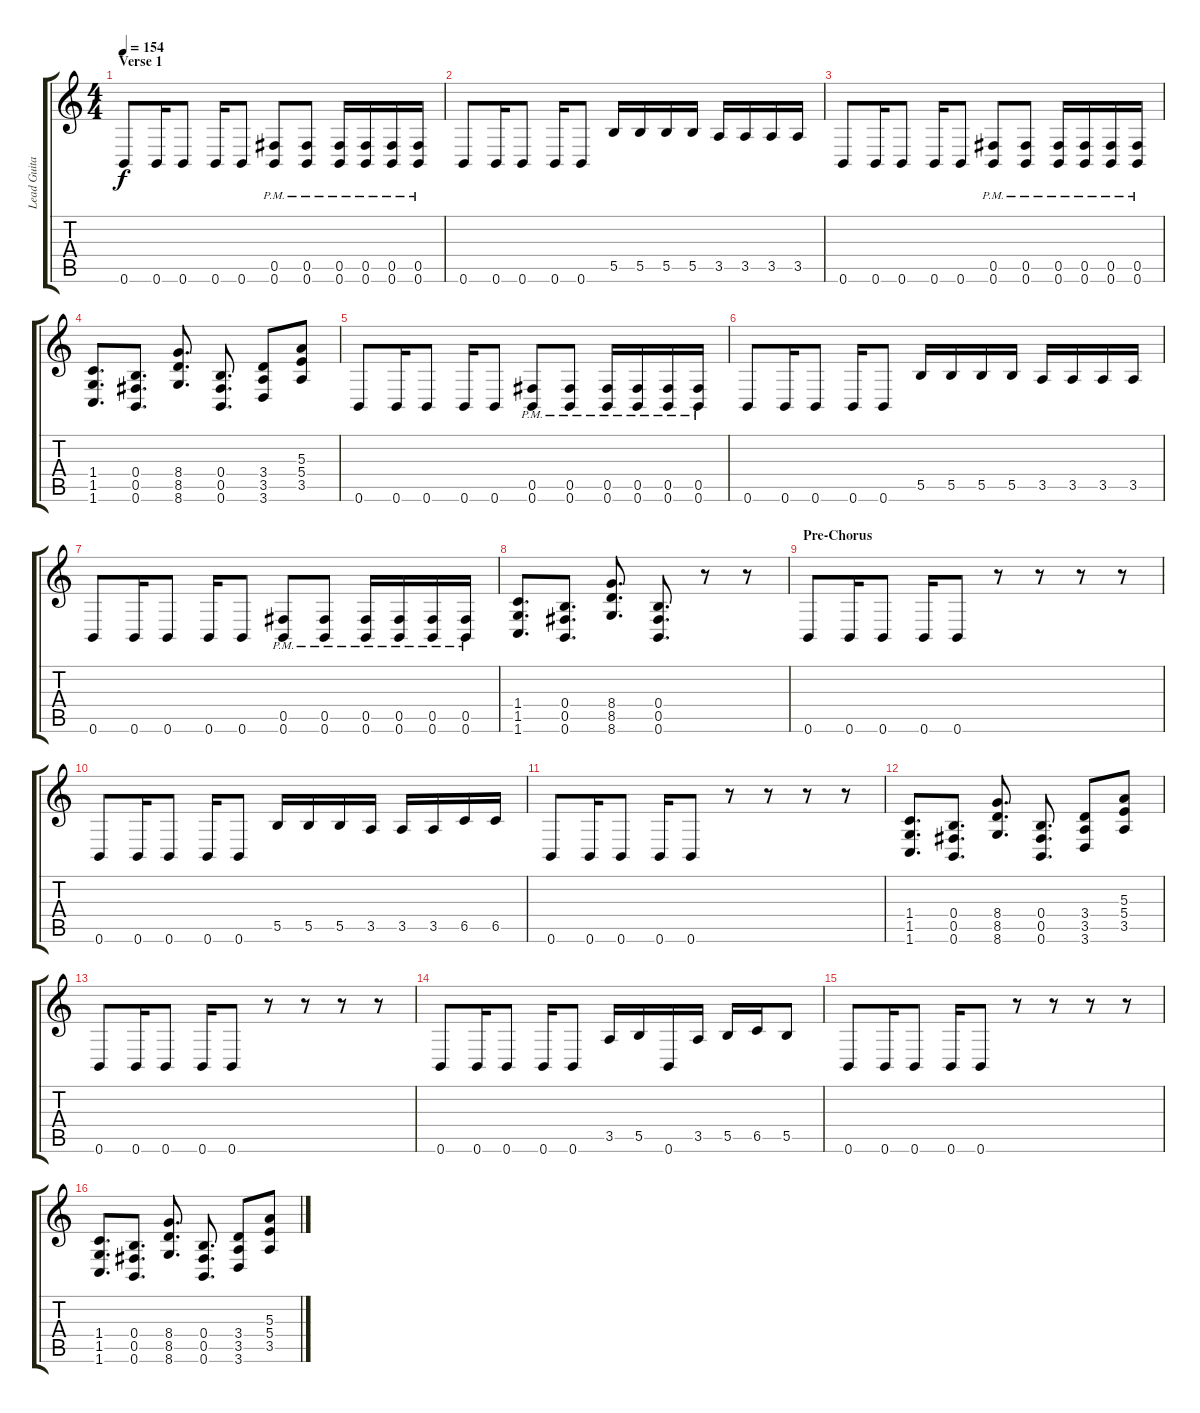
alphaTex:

\track ("Lead Guitar - Padge" "Lead Guita") {instrument overdrivenguitar}
\staff {score tabs}
\tuning (Db4 Ab3 E3 B2 Gb2 B1) {hide}
\ts (4 4)
\section ("" "Verse 1")
\tempo 154
\clef g2
\ks c
0.6.8{dy f} 0.6.16 0.6.8 0.6.16 0.6.8 (0.5{pm} 0.6{pm}).8 (0.5{pm} 0.6{pm}).8 (0.5{pm} 0.6{pm}).16 (0.5{pm} 0.6{pm}).16 (0.5{pm} 0.6{pm}).16 (0.5{pm} 0.6{pm}).16 |
0.6.8 0.6.16 0.6.8 0.6.16 0.6.8 5.5.16 5.5.16 5.5.16 5.5.16 3.5.16 3.5.16 3.5.16 3.5.16 |
0.6.8 0.6.16 0.6.8 0.6.16 0.6.8 (0.5{pm} 0.6{pm}).8 (0.5{pm} 0.6{pm}).8 (0.5{pm} 0.6{pm}).16 (0.5{pm} 0.6{pm}).16 (0.5{pm} 0.6{pm}).16 (0.5{pm} 0.6{pm}).16 |
(1.4 1.5 1.6).8{d} (0.4 0.5 0.6).8{d} (8.4 8.5 8.6).8{d} (0.4 0.5 0.6).8{d} (3.4 3.5 3.6).8 (5.3 5.4 3.5).8 |
0.6.8 0.6.16 0.6.8 0.6.16 0.6.8 (0.5{pm} 0.6{pm}).8 (0.5{pm} 0.6{pm}).8 (0.5{pm} 0.6{pm}).16 (0.5{pm} 0.6{pm}).16 (0.5{pm} 0.6{pm}).16 (0.5{pm} 0.6{pm}).16 |
0.6.8 0.6.16 0.6.8 0.6.16 0.6.8 5.5.16 5.5.16 5.5.16 5.5.16 3.5.16 3.5.16 3.5.16 3.5.16 |
0.6.8 0.6.16 0.6.8 0.6.16 0.6.8 (0.5{pm} 0.6{pm}).8 (0.5{pm} 0.6{pm}).8 (0.5{pm} 0.6{pm}).16 (0.5{pm} 0.6{pm}).16 (0.5{pm} 0.6{pm}).16 (0.5{pm} 0.6{pm}).16 |
(1.4 1.5 1.6).8{d} (0.4 0.5 0.6).8{d} (8.4 8.5 8.6).8{d} (0.4 0.5 0.6).8{d} r.8 r.8 |
\section ("" "Pre-Chorus")
0.6.8 0.6.16 0.6.8 0.6.16 0.6.8 r.8 r.8 r.8 r.8 |
0.6.8 0.6.16 0.6.8 0.6.16 0.6.8 5.5.16 5.5.16 5.5.16 3.5.16 3.5.16 3.5.16 6.5.16 6.5.16 |
0.6.8 0.6.16 0.6.8 0.6.16 0.6.8 r.8 r.8 r.8 r.8 |
(1.4 1.5 1.6).8{d} (0.4 0.5 0.6).8{d} (8.4 8.5 8.6).8{d} (0.4 0.5 0.6).8{d} (3.4 3.5 3.6).8 (5.3 5.4 3.5).8 |
0.6.8 0.6.16 0.6.8 0.6.16 0.6.8 r.8 r.8 r.8 r.8 |
0.6.8 0.6.16 0.6.8 0.6.16 0.6.8 3.5.16 5.5.16 0.6.16 3.5.16 5.5.16 6.5.16 5.5.8 |
0.6.8 0.6.16 0.6.8 0.6.16 0.6.8 r.8 r.8 r.8 r.8 |
(1.4 1.5 1.6).8{d} (0.4 0.5 0.6).8{d} (8.4 8.5 8.6).8{d} (0.4 0.5 0.6).8{d} (3.4 3.5 3.6).8 (5.3 5.4 3.5).8
